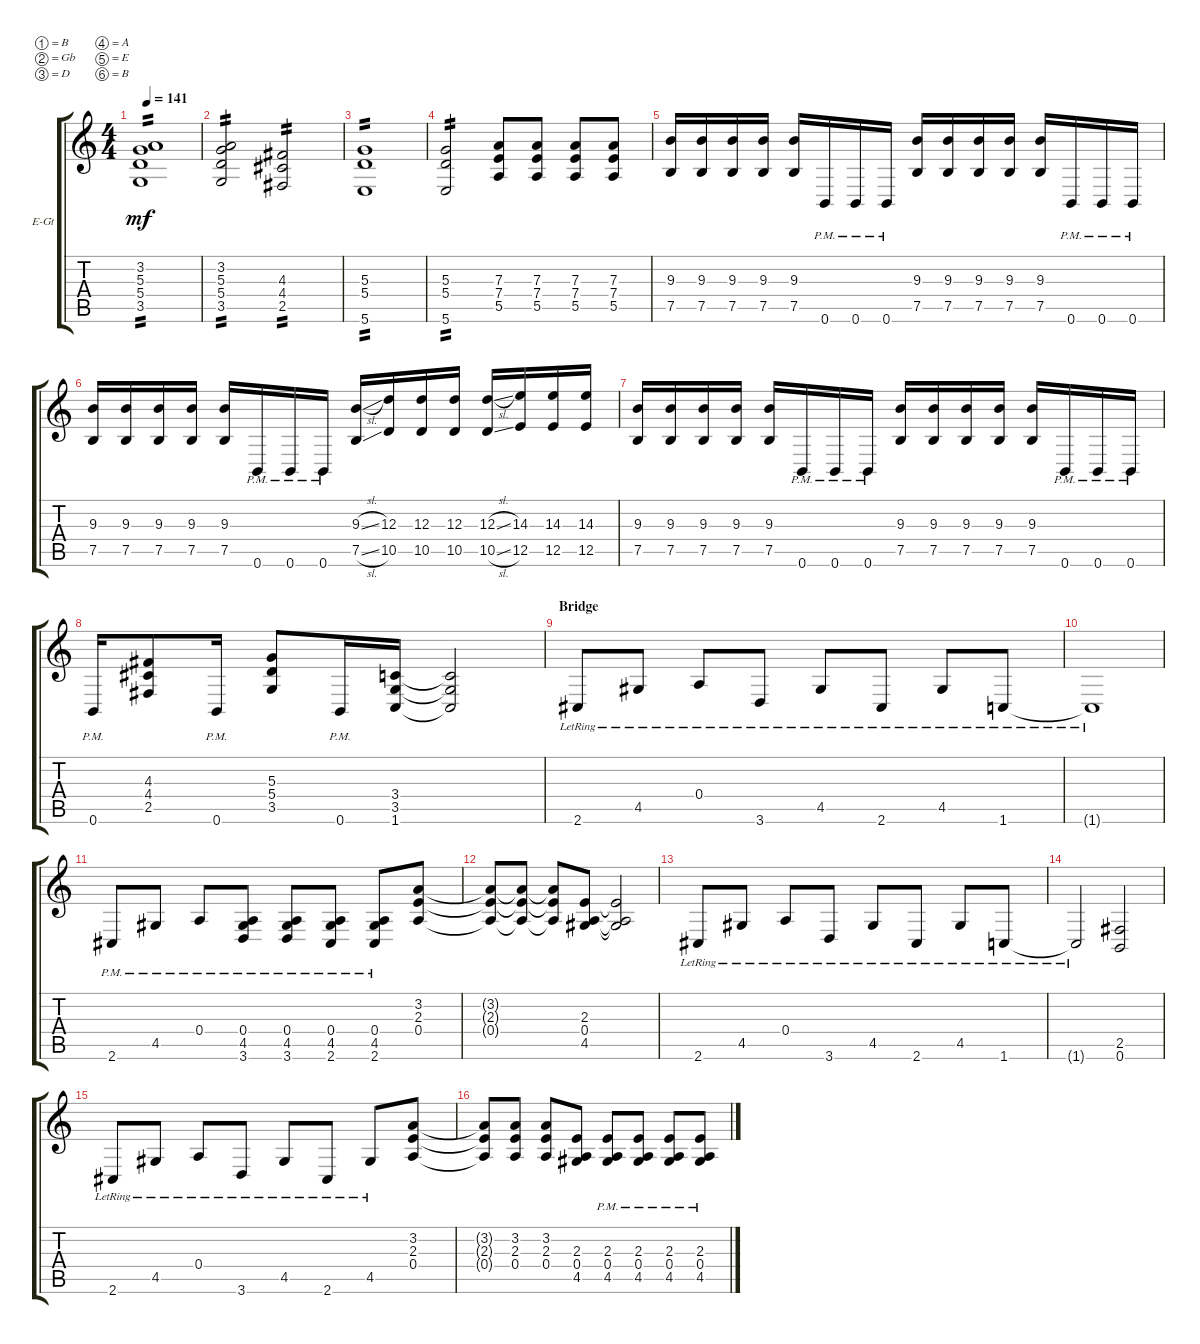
\bracketExtendMode groupsimilarinstruments
\firstSystemTrackNameOrientation horizontal
\otherSystemsTrackNameOrientation horizontal
\track ("Electric Guitar 2" "E-Gt") {instrument distortionguitar}
\staff {score tabs}
\tuning (B3 Gb3 D3 A2 E2 B1)
\ts (4 4)
\tempo 141
\clef g2
\ks c
(3.5 5.4 5.3 3.2).1{tp 2 dy mf} |
(3.5 5.4 5.3 3.2).2{tp 2} (2.5 4.4 4.3).2{tp 2} |
(5.6 5.4 5.3).1{tp 2} |
(5.6 5.4 5.3).2{tp 2} (5.5 7.3 7.4).8 (7.3 5.5 7.4).8 (5.5 7.3 7.4).8 (7.3 5.5 7.4).8 |
(7.5 9.3).16 (7.5 9.3).16 (7.5 9.3).16 (7.5 9.3).16 (7.5 9.3).16 0.6{pm}.16 0.6{pm}.16 0.6{pm}.16 (7.5 9.3).16 (7.5 9.3).16 (7.5 9.3).16 (7.5 9.3).16 (7.5 9.3).16 0.6{pm}.16 0.6{pm}.16 0.6{pm}.16 |
(7.5 9.3).16 (7.5 9.3).16 (7.5 9.3).16 (7.5 9.3).16 (7.5 9.3).16 0.6{pm}.16 0.6{pm}.16 0.6{pm}.16 (7.5{sl} 9.3{sl}).16 (10.5 12.3).16 (10.5 12.3).16 (10.5 12.3).16 (10.5{sl} 12.3{sl}).16 (12.5 14.3).16 (12.5 14.3).16 (12.5 14.3).16 |
(7.5 9.3).16 (7.5 9.3).16 (7.5 9.3).16 (7.5 9.3).16 (7.5 9.3).16 0.6{pm}.16 0.6{pm}.16 0.6{pm}.16 (7.5 9.3).16 (7.5 9.3).16 (7.5 9.3).16 (7.5 9.3).16 (7.5 9.3).16 0.6{pm}.16 0.6{pm}.16 0.6{pm}.16 |
0.6{pm}.16 (2.5 4.4 4.3).8 0.6{pm}.16 (3.5 5.4 5.3).8 0.6{pm}.16 (1.6 3.5 3.4).16 (1.6{t} 3.5{t} 3.4{t}).2 |
\section ("" "Bridge")
2.6{lr}.8 4.5{lr}.8 0.4{lr}.8 3.6{lr}.8 4.5{lr}.8 2.6{lr}.8 4.5{lr}.8 1.6{lr}.8 |
1.6{lr t}.1 |
2.6{pm}.8 4.5{pm}.8 0.4{pm}.8 (3.6{pm} 4.5{pm} 0.4{pm}).8 (3.6{pm} 4.5{pm} 0.4{pm}).8 (2.6{pm} 4.5{pm} 0.4{pm}).8 (2.6{pm} 4.5{pm} 0.4{pm}).8 (0.4 2.3 3.2).8 |
(0.4{t} 2.3{t} 3.2{t}).8 (3.2{t} 2.3{t} 0.4{t}).8 (3.2{t} 2.3{t} 0.4{t}).8 (4.5 0.4 2.3).8 (4.5{t} 0.4{t} 2.3{t}).2 |
2.6{lr}.8 4.5{lr}.8 0.4{lr}.8 3.6{lr}.8 4.5{lr}.8 2.6{lr}.8 4.5{lr}.8 1.6{lr}.8 |
1.6{lr t}.2 (0.6 2.5).2 |
2.6{lr}.8 4.5{lr}.8 0.4{lr}.8 3.6{lr}.8 4.5{lr}.8 2.6{lr}.8 4.5{lr}.8 (0.4 2.3 3.2).8 |
(0.4{t} 2.3{t} 3.2{t}).8 (3.2 2.3 0.4).8 (3.2 2.3 0.4).8 (4.5 0.4 2.3).8 (4.5{pm} 0.4{pm} 2.3{pm}).8 (4.5{pm} 0.4{pm} 2.3{pm}).8 (4.5{pm} 0.4{pm} 2.3{pm}).8 (4.5{pm} 0.4{pm} 2.3{pm}).8
